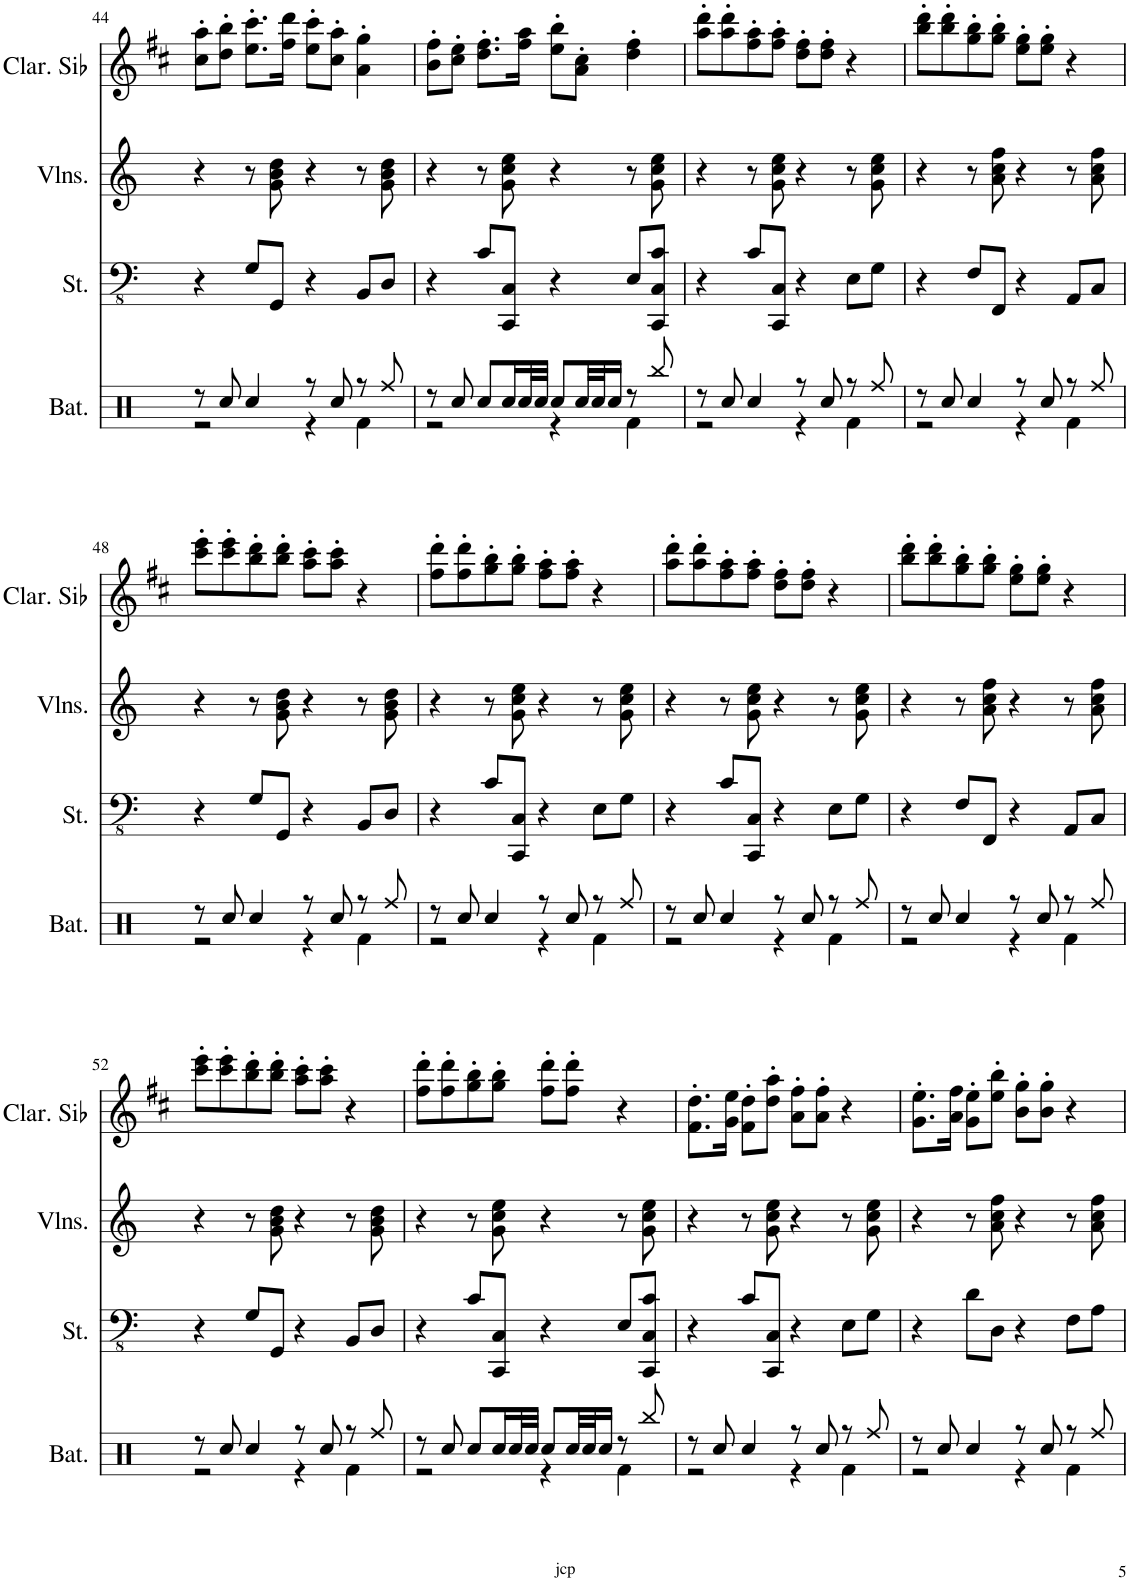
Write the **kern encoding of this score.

**kern	**kern	**kern	**kern
*part4	*part3	*part2	*part1
*staff4	*staff3	*staff2	*staff1
*I"Batterie	*I"Cordes	*I"Violons	*I"Clarinette en Sib
*I'Bat.	*	*I'Vlns.	*I'Clar. Sib
!!LO:PB:g=z
*clefX	*clefFv4	*clefG2	*clefG2
*	*	*	*Trd1c2
*k[]	*k[]	*k[]	*k[f#c#]
*M4/4	*M4/4	*M4/4	*M4/4
=44	=44	=44	=44
*^	*	*	*
8r	2r	4r	4r	8cc#\' 8aa\'L
8Rcc/	.	.	.	8dd\' 8bb\'J
4Rcc/	.	8GG/L	8r	8.ee\' 8.ccc#\'L
.	.	8GGG/J	8g\ 8b\ 8dd\	.
.	.	.	.	16ff#\ 16ddd\Jk
8r	4r	4r	4r	8ee\' 8ccc#\'L
8Rcc/	.	.	.	8cc#\' 8aa\'J
8r	4Rf\	8BBB/L	8r	4a\' 4gg\'
8Rff/	.	8DD/J	8g\ 8b\ 8dd\	.
=45	=45	=45	=45	=45
8r	2r	4r	4r	8b\' 8ff#\'L
8Rcc/	.	.	.	8cc#\' 8ee\'J
8Rcc/L	.	8C/L	8r	8.dd\' 8.ff#\'L
16Rcc/L	.	8CCC/ 8CC/J	8g\ 8cc\ 8ee\	.
32Rcc/L	.	.	.	16ff#\ 16aa\Jk
32Rcc/JJJ	.	.	.	.
8Rcc/L	4r	4r	4r	8ee\' 8bb\'L
32Rcc/LL	.	.	.	8a\' 8cc#\'J
32Rcc/J	.	.	.	.
16Rcc/JJ	.	.	.	.
8r	4Rf\	8EE/L	8r	4dd\' 4ff#\'
8Rbb/	.	8CCC/ 8CC/ 8C/J	8g\ 8cc\ 8ee\	.
=46	=46	=46	=46	=46
8r	2r	4r	4r	8aa\' 8ddd\'L
8Rcc/	.	.	.	8aa\' 8ddd\'
4Rcc/	.	8C/L	8r	8ff#\' 8aa\'
.	.	8CCC/ 8CC/J	8g\ 8cc\ 8ee\	8ff#\' 8aa\'J
8r	4r	4r	4r	8dd\' 8ff#\'L
8Rcc/	.	.	.	8dd\' 8ff#\'J
8r	4Rf\	8EE\L	8r	4r
8Rff/	.	8GG\J	8g\ 8cc\ 8ee\	.
=47	=47	=47	=47	=47
8r	2r	4r	4r	8bb\' 8ddd\'L
8Rcc/	.	.	.	8bb\' 8ddd\'
4Rcc/	.	8FF/L	8r	8gg\' 8bb\'
.	.	8FFF/J	8a\ 8cc\ 8ff\	8gg\' 8bb\'J
8r	4r	4r	4r	8ee\' 8gg\'L
8Rcc/	.	.	.	8ee\' 8gg\'J
8r	4Rf\	8AAA/L	8r	4r
8Rff/	.	8CC/J	8a\ 8cc\ 8ff\	.
!!LO:LB:g=z
=48	=48	=48	=48	=48
8r	2r	4r	4r	8ccc#\' 8eee\'L
8Rcc/	.	.	.	8ccc#\' 8eee\'
4Rcc/	.	8GG/L	8r	8bb\' 8ddd\'
.	.	8GGG/J	8g\ 8b\ 8dd\	8bb\' 8ddd\'J
8r	4r	4r	4r	8aa\' 8ccc#\'L
8Rcc/	.	.	.	8aa\' 8ccc#\'J
8r	4Rf\	8BBB/L	8r	4r
8Rff/	.	8DD/J	8g\ 8b\ 8dd\	.
=49	=49	=49	=49	=49
8r	2r	4r	4r	8ff#\' 8ddd\'L
8Rcc/	.	.	.	8ff#\' 8ddd\'
4Rcc/	.	8C/L	8r	8gg\' 8bb\'
.	.	8CCC/ 8CC/J	8g\ 8cc\ 8ee\	8gg\' 8bb\'J
8r	4r	4r	4r	8ff#\' 8aa\'L
8Rcc/	.	.	.	8ff#\' 8aa\'J
8r	4Rf\	8EE\L	8r	4r
8Rff/	.	8GG\J	8g\ 8cc\ 8ee\	.
=50	=50	=50	=50	=50
8r	2r	4r	4r	8aa\' 8ddd\'L
8Rcc/	.	.	.	8aa\' 8ddd\'
4Rcc/	.	8C/L	8r	8ff#\' 8aa\'
.	.	8CCC/ 8CC/J	8g\ 8cc\ 8ee\	8ff#\' 8aa\'J
8r	4r	4r	4r	8dd\' 8ff#\'L
8Rcc/	.	.	.	8dd\' 8ff#\'J
8r	4Rf\	8EE\L	8r	4r
8Rff/	.	8GG\J	8g\ 8cc\ 8ee\	.
=51	=51	=51	=51	=51
8r	2r	4r	4r	8bb\' 8ddd\'L
8Rcc/	.	.	.	8bb\' 8ddd\'
4Rcc/	.	8FF/L	8r	8gg\' 8bb\'
.	.	8FFF/J	8a\ 8cc\ 8ff\	8gg\' 8bb\'J
8r	4r	4r	4r	8ee\' 8gg\'L
8Rcc/	.	.	.	8ee\' 8gg\'J
8r	4Rf\	8AAA/L	8r	4r
8Rff/	.	8CC/J	8a\ 8cc\ 8ff\	.
!!LO:LB:g=z
=52	=52	=52	=52	=52
8r	2r	4r	4r	8ccc#\' 8eee\'L
8Rcc/	.	.	.	8ccc#\' 8eee\'
4Rcc/	.	8GG/L	8r	8bb\' 8ddd\'
.	.	8GGG/J	8g\ 8b\ 8dd\	8bb\' 8ddd\'J
8r	4r	4r	4r	8aa\' 8ccc#\'L
8Rcc/	.	.	.	8aa\' 8ccc#\'J
8r	4Rf\	8BBB/L	8r	4r
8Rff/	.	8DD/J	8g\ 8b\ 8dd\	.
=53	=53	=53	=53	=53
8r	2r	4r	4r	8ff#\' 8ddd\'L
8Rcc/	.	.	.	8ff#\' 8ddd\'
8Rcc/L	.	8C/L	8r	8gg\' 8bb\'
16Rcc/L	.	8CCC/ 8CC/J	8g\ 8cc\ 8ee\	8gg\' 8bb\'J
32Rcc/L	.	.	.	.
32Rcc/JJJ	.	.	.	.
8Rcc/L	4r	4r	4r	8ff#\' 8ddd\'L
32Rcc/LL	.	.	.	8ff#\' 8ddd\'J
32Rcc/J	.	.	.	.
16Rcc/JJ	.	.	.	.
8r	4Rf\	8EE/L	8r	4r
8Rbb/	.	8CCC/ 8CC/ 8C/J	8g\ 8cc\ 8ee\	.
=54	=54	=54	=54	=54
8r	2r	4r	4r	8.f#\' 8.dd\'L
8Rcc/	.	.	.	.
.	.	.	.	16g\ 16ee\Jk
4Rcc/	.	8C/L	8r	8f#\' 8dd\'L
.	.	8CCC/ 8CC/J	8g\ 8cc\ 8ee\	8dd\' 8aa\'J
8r	4r	4r	4r	8a\' 8ff#\'L
8Rcc/	.	.	.	8a\' 8ff#\'J
8r	4Rf\	8EE\L	8r	4r
8Rff/	.	8GG\J	8g\ 8cc\ 8ee\	.
=55	=55	=55	=55	=55
8r	2r	4r	4r	8.g\' 8.ee\'L
8Rcc/	.	.	.	.
.	.	.	.	16a\ 16ff#\Jk
4Rcc/	.	8D\L	8r	8g\' 8ee\'L
.	.	8DD\J	8a\ 8cc\ 8ff\	8ee\' 8bb\'J
8r	4r	4r	4r	8b\' 8gg\'L
8Rcc/	.	.	.	8b\' 8gg\'J
8r	4Rf\	8FF\L	8r	4r
8Rff/	.	8AA\J	8a\ 8cc\ 8ff\	.
*v	*v	*	*	*
=	=	=	=
*-	*-	*-	*-
